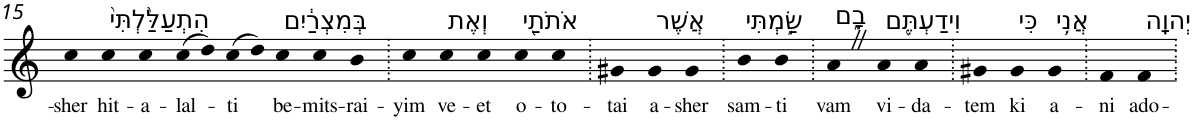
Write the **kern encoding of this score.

**kern	**text
*part1	*part1
*staff1	*staff1
*I"Piano	*
*I'Pno	*
!!LO:PB:g=z
*clefG2	*
*k[]	*
=15	=15
!	!LO:LY:b
4cc	-sher
!LO:TX:a:t=הִתְעַלַּ֙לְתִּי֙	!
!	!LO:LY:b
4cc	hit-
!	!LO:LY:b
4cc	-a-
!	!LO:LY:b
(>8cc	-lal-
8dd)	.
!	!LO:LY:b
(>8cc	-ti
8dd)	.
!LO:TX:a:t=בְּמִצְרַ֔יִם	!
!	!LO:LY:b
4cc	be-
!	!LO:LY:b
4cc	-mits-
!	!LO:LY:b
4b	-rai-
=16.	=16.
!	!LO:LY:b
4cc	-yim
!LO:TX:a:t=וְאֶת	!
!	!LO:LY:b
4cc	ve-
!	!LO:LY:b
4cc	-et
!LO:TX:a:t=אֹתֹתַ֖י	!
!	!LO:LY:b
4cc	o-
!	!LO:LY:b
4cc	-to-
=17.	=17.
!	!LO:LY:b
4g#X	-tai
!LO:TX:a:t=אֲשֶׁר	!
!	!LO:LY:b
4g#	a-
!	!LO:LY:b
4g#	-sher
=18.	=18.
!LO:TX:a:t=שַׂ֣מְתִּי	!
!	!LO:LY:b
4b	sam-
!	!LO:LY:b
4b	-ti
=19.	=19.
!LO:TX:a:t=בָ֑ם	!
!	!LO:LY:b
4aZ	vam
!LO:TX:a:t=וִידַעְתֶּ֖ם	!
!	!LO:LY:b
4a	vi-
!	!LO:LY:b
4a	-da-
=20.	=20.
!	!LO:LY:b
4g#X	-tem
!LO:TX:a:t=כִּי	!
!	!LO:LY:b
4g#	ki
!LO:TX:a:t=אֲנִ֥י	!
!	!LO:LY:b
4g#	a-
=21.	=21.
!	!LO:LY:b
4f	-ni
!LO:TX:a:t=יְהוָֽה	!
!	!LO:LY:b
4f	ado-
=.	=.
*-	*-
